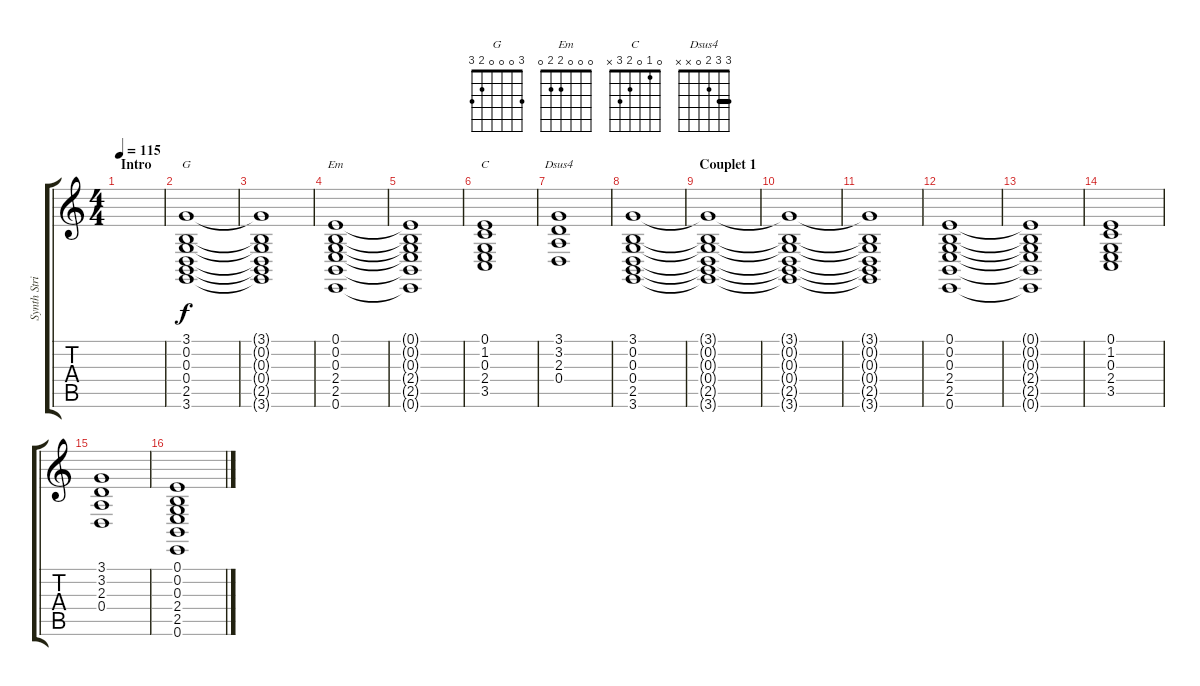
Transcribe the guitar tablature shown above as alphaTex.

\track ("Synth Strings" "Synth Stri") {instrument synthstrings1}
\staff {score tabs}
\tuning (E4 B3 G3 D3 A2 E2) {hide}
\chord ("G" 3 0 0 0 2 3)
\chord ("Em" 0 0 0 2 2 0)
\chord ("C" 0 1 0 2 3 x)
\chord ("Dsus4" 3 3 2 0 x x) {barre 3}
\ts (4 4)
\section ("" "Intro")
\tempo 115
\clef g2
\ks c
|
(3.1 0.2 0.3 0.4 2.5 3.6).1{ch "G"} |
(3.1{t} 0.2{t} 0.3{t} 0.4{t} 2.5{t} 3.6{t}).1 |
(0.1 0.2 0.3 2.4 2.5 0.6).1{ch "Em"} |
(0.1{t} 0.2{t} 0.3{t} 2.4{t} 2.5{t} 0.6{t}).1 |
(0.1 1.2 0.3 2.4 3.5).1{ch "C"} |
(3.1 3.2 2.3 0.4).1{ch "Dsus4"} |
(3.1 0.2 0.3 0.4 2.5 3.6).1 |
\section ("" "Couplet 1")
(3.1{t} 0.2{t} 0.3{t} 0.4{t} 2.5{t} 3.6{t}).1 |
(3.1{t} 0.2{t} 0.3{t} 0.4{t} 2.5{t} 3.6{t}).1 |
(3.1{t} 0.2{t} 0.3{t} 0.4{t} 2.5{t} 3.6{t}).1 |
(0.1 0.2 0.3 2.4 2.5 0.6).1 |
(0.1{t} 0.2{t} 0.3{t} 2.4{t} 2.5{t} 0.6{t}).1 |
(0.1 1.2 0.3 2.4 3.5).1 |
(3.1 3.2 2.3 0.4).1 |
(0.1 0.2 0.3 2.4 2.5 0.6).1
